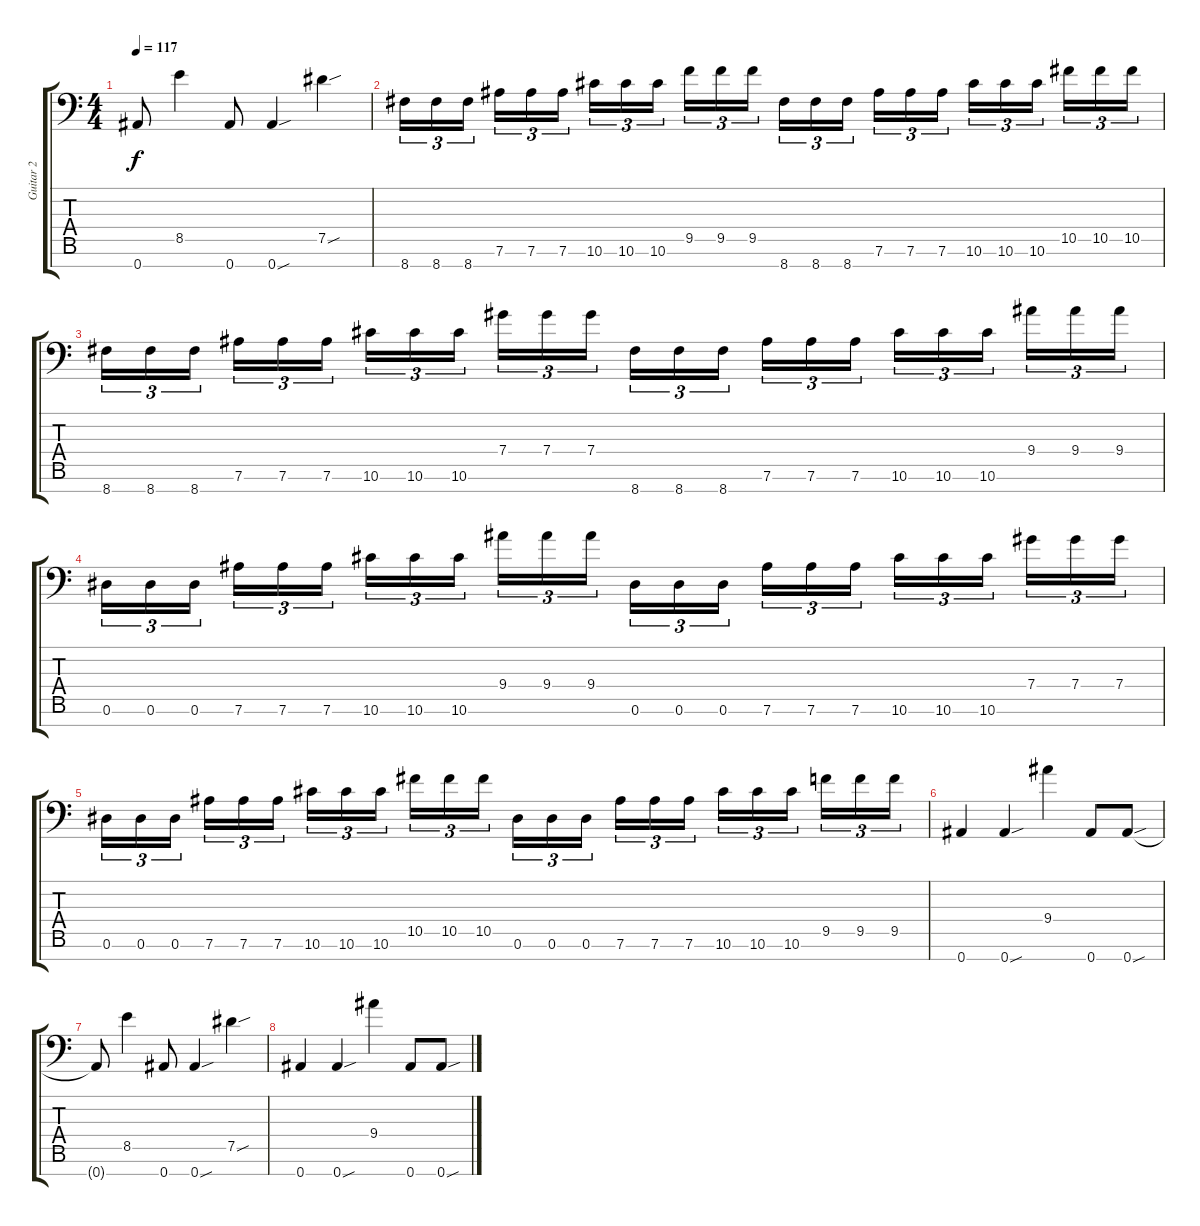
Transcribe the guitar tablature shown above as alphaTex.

\track ("Guitar 2" "Guitar 2") {instrument distortionguitar}
\staff {score tabs}
\tuning (Eb4 Bb3 Gb3 Db3 Ab2 Eb2 Bb1) {hide}
\ts (4 4)
\tempo 117
\clef f4
\ks c
0.7{t}.8{dy f} 8.5.4 0.7.8 0.7{sou}.4 7.5{sou}.4 |
8.7.16{tu (3 2)} 8.7.16{tu (3 2)} 8.7.16{tu (3 2) beam splitsecondary} 7.6.16{tu (3 2)} 7.6.16{tu (3 2)} 7.6.16{tu (3 2)} 10.6.16{tu (3 2)} 10.6.16{tu (3 2)} 10.6.16{tu (3 2) beam splitsecondary} 9.5.16{tu (3 2)} 9.5.16{tu (3 2)} 9.5.16{tu (3 2)} 8.7.16{tu (3 2)} 8.7.16{tu (3 2)} 8.7.16{tu (3 2) beam splitsecondary} 7.6.16{tu (3 2)} 7.6.16{tu (3 2)} 7.6.16{tu (3 2)} 10.6.16{tu (3 2)} 10.6.16{tu (3 2)} 10.6.16{tu (3 2) beam splitsecondary} 10.5.16{tu (3 2)} 10.5.16{tu (3 2)} 10.5.16{tu (3 2)} |
8.7.16{tu (3 2)} 8.7.16{tu (3 2)} 8.7.16{tu (3 2) beam splitsecondary} 7.6.16{tu (3 2)} 7.6.16{tu (3 2)} 7.6.16{tu (3 2)} 10.6.16{tu (3 2)} 10.6.16{tu (3 2)} 10.6.16{tu (3 2) beam splitsecondary} 7.4.16{tu (3 2)} 7.4.16{tu (3 2)} 7.4.16{tu (3 2)} 8.7.16{tu (3 2)} 8.7.16{tu (3 2)} 8.7.16{tu (3 2) beam splitsecondary} 7.6.16{tu (3 2)} 7.6.16{tu (3 2)} 7.6.16{tu (3 2)} 10.6.16{tu (3 2)} 10.6.16{tu (3 2)} 10.6.16{tu (3 2) beam splitsecondary} 9.4.16{tu (3 2)} 9.4.16{tu (3 2)} 9.4.16{tu (3 2)} |
0.6.16{tu (3 2)} 0.6.16{tu (3 2)} 0.6.16{tu (3 2) beam splitsecondary} 7.6.16{tu (3 2)} 7.6.16{tu (3 2)} 7.6.16{tu (3 2)} 10.6.16{tu (3 2)} 10.6.16{tu (3 2)} 10.6.16{tu (3 2) beam splitsecondary} 9.4.16{tu (3 2)} 9.4.16{tu (3 2)} 9.4.16{tu (3 2)} 0.6.16{tu (3 2)} 0.6.16{tu (3 2)} 0.6.16{tu (3 2) beam splitsecondary} 7.6.16{tu (3 2)} 7.6.16{tu (3 2)} 7.6.16{tu (3 2)} 10.6.16{tu (3 2)} 10.6.16{tu (3 2)} 10.6.16{tu (3 2) beam splitsecondary} 7.4.16{tu (3 2)} 7.4.16{tu (3 2)} 7.4.16{tu (3 2)} |
0.6.16{tu (3 2)} 0.6.16{tu (3 2)} 0.6.16{tu (3 2) beam splitsecondary} 7.6.16{tu (3 2)} 7.6.16{tu (3 2)} 7.6.16{tu (3 2)} 10.6.16{tu (3 2)} 10.6.16{tu (3 2)} 10.6.16{tu (3 2) beam splitsecondary} 10.5.16{tu (3 2)} 10.5.16{tu (3 2)} 10.5.16{tu (3 2)} 0.6.16{tu (3 2)} 0.6.16{tu (3 2)} 0.6.16{tu (3 2) beam splitsecondary} 7.6.16{tu (3 2)} 7.6.16{tu (3 2)} 7.6.16{tu (3 2)} 10.6.16{tu (3 2)} 10.6.16{tu (3 2)} 10.6.16{tu (3 2) beam splitsecondary} 9.5.16{tu (3 2)} 9.5.16{tu (3 2)} 9.5.16{tu (3 2)} |
0.7.4 0.7{sou}.4 9.4.4 0.7.8 0.7{sou}.8 |
0.7{t}.8 8.5.4 0.7.8 0.7{sou}.4 7.5{sou}.4 |
0.7.4 0.7{sou}.4 9.4.4 0.7.8 0.7{sou}.8
